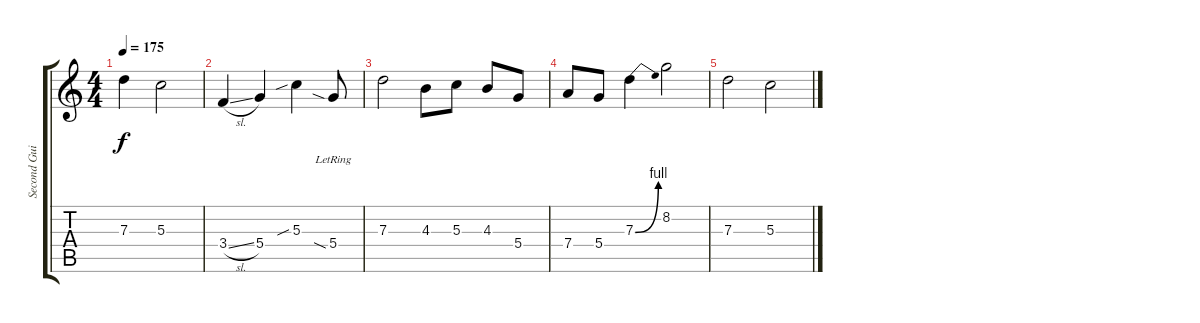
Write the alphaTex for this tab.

\track ("Second Guitar" "Second Gui") {instrument overdrivenguitar}
\staff {score tabs}
\tuning (E4 B3 G3 D3 A2 E2) {hide}
\ts (4 4)
\tempo 175
\clef g2
\ks c
7.3.4{dy f} 5.3.2 |
3.4{sl}.4 5.4.4 5.3{sib}.4 5.4{sia lr}.8 |
7.3.2 4.3.8 5.3.8 4.3.8 5.4.8 |
7.4.8 5.4.8 7.3{be (bend 0 0 60 4)}.4 8.2.2 |
7.3.2 5.3.2
